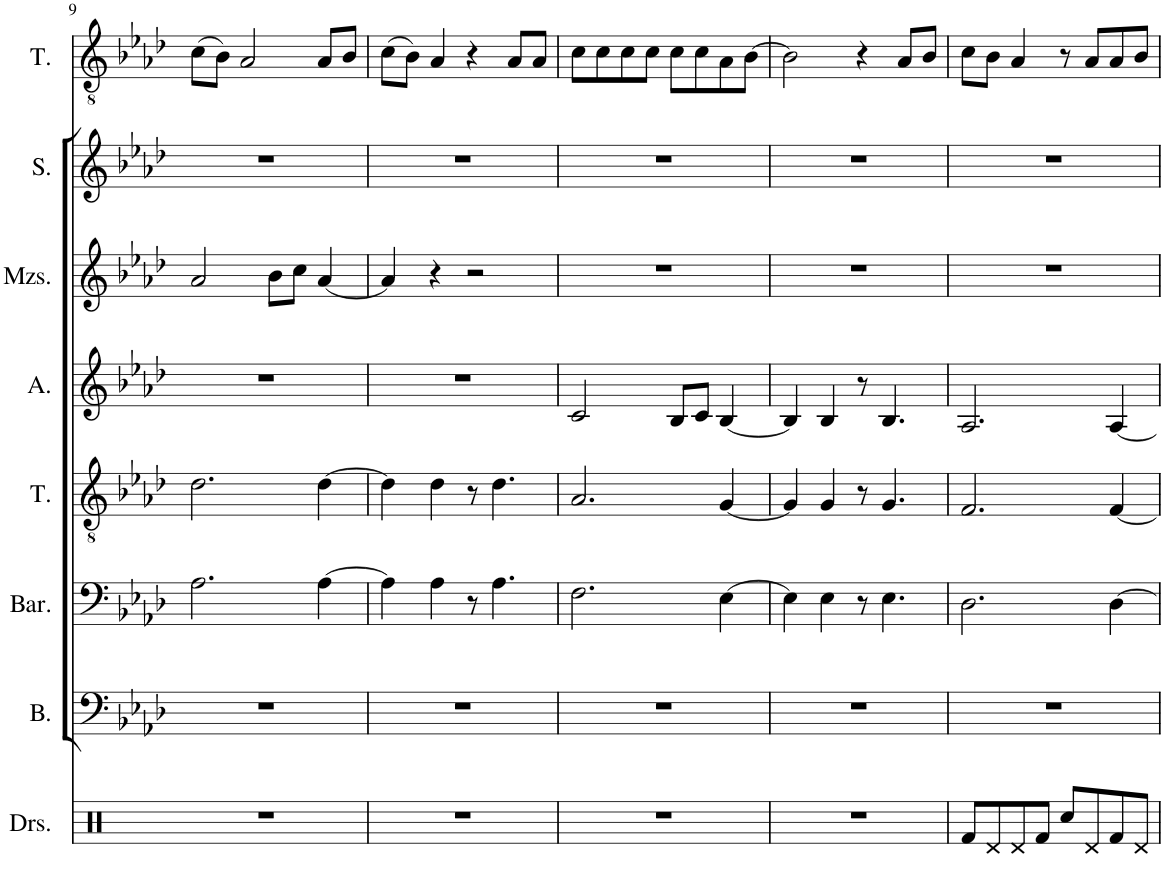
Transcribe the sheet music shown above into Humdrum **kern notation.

**kern	**kern	**kern	**kern	**kern	**kern	**kern	**kern
*part8	*part7	*part6	*part5	*part4	*part3	*part2	*part1
*staff8	*staff7	*staff6	*staff5	*staff4	*staff3	*staff2	*staff1
*I"Drumset	*I"Bass	*I"Baritone	*I"Tenor	*I"Alto	*I"Mezzo-soprano	*I"Soprano	*I"Tenor
*I'Drs.	*I'B.	*I'Bar.	*I'T.	*I'A.	*I'Mzs.	*I'S.	*I'T.
!!LO:PB:g=z
*clefX	*clefF4	*clefF4	*clefGv2	*clefG2	*clefG2	*clefG2	*clefGv2
*k[]	*k[b-e-a-d-]	*k[b-e-a-d-]	*k[b-e-a-d-]	*k[b-e-a-d-]	*k[b-e-a-d-]	*k[b-e-a-d-]	*k[b-e-a-d-]
*M4/4	*M4/4	*M4/4	*M4/4	*M4/4	*M4/4	*M4/4	*M4/4
=9	=9	=9	=9	=9	=9	=9	=9
1r	1r	2.A-\	2.d-\	1r	2a-/	1r	(8c\L
.	.	.	.	.	.	.	8B-\J)
.	.	.	.	.	.	.	2A-/
.	.	.	.	.	8b-\L	.	.
.	.	.	.	.	8cc\J	.	.
.	.	[4A-\	[4d-\	.	[4a-/	.	8A-/L
.	.	.	.	.	.	.	8B-/J
=10	=10	=10	=10	=10	=10	=10	=10
1r	1r	4A-\]	4d-\]	1r	4a-/]	1r	(8c\L
.	.	.	.	.	.	.	8B-\J)
.	.	4A-\	4d-\	.	4r	.	4A-/
.	.	8r	8r	.	2r	.	4r
.	.	4.A-\	4.d-\	.	.	.	.
.	.	.	.	.	.	.	8A-/L
.	.	.	.	.	.	.	8A-/J
=11	=11	=11	=11	=11	=11	=11	=11
1r	1r	2.F\	2.A-/	2c/	1r	1r	8c\L
.	.	.	.	.	.	.	8c\
.	.	.	.	.	.	.	8c\
.	.	.	.	.	.	.	8c\J
.	.	.	.	8B-/L	.	.	8c\L
.	.	.	.	8c/J	.	.	8c\
.	.	[4E-\	[4G/	[4B-/	.	.	8A-\
.	.	.	.	.	.	.	[8B-\J
=12	=12	=12	=12	=12	=12	=12	=12
1r	1r	4E-\]	4G/]	4B-/]	1r	1r	2B-\]
.	.	4E-\	4G/	4B-/	.	.	.
.	.	8r	8r	8r	.	.	4r
.	.	4.E-\	4.G/	4.B-/	.	.	.
.	.	.	.	.	.	.	8A-/L
.	.	.	.	.	.	.	8B-/J
=13	=13	=13	=13	=13	=13	=13	=13
8Rf/L	1r	2.D-\	2.F/	2.A-/	1r	1r	8c\L
8Rd/	.	.	.	.	.	.	8B-\J
8Rd/	.	.	.	.	.	.	4A-/
8Rf/J	.	.	.	.	.	.	.
8Rcc/L	.	.	.	.	.	.	8r
8Rd/	.	.	.	.	.	.	8A-/L
8Rf/	.	[4D-\	[4F/	[4A-/	.	.	8A-/
8Rd/J	.	.	.	.	.	.	8B-/J
=	=	=	=	=	=	=	=
*-	*-	*-	*-	*-	*-	*-	*-
